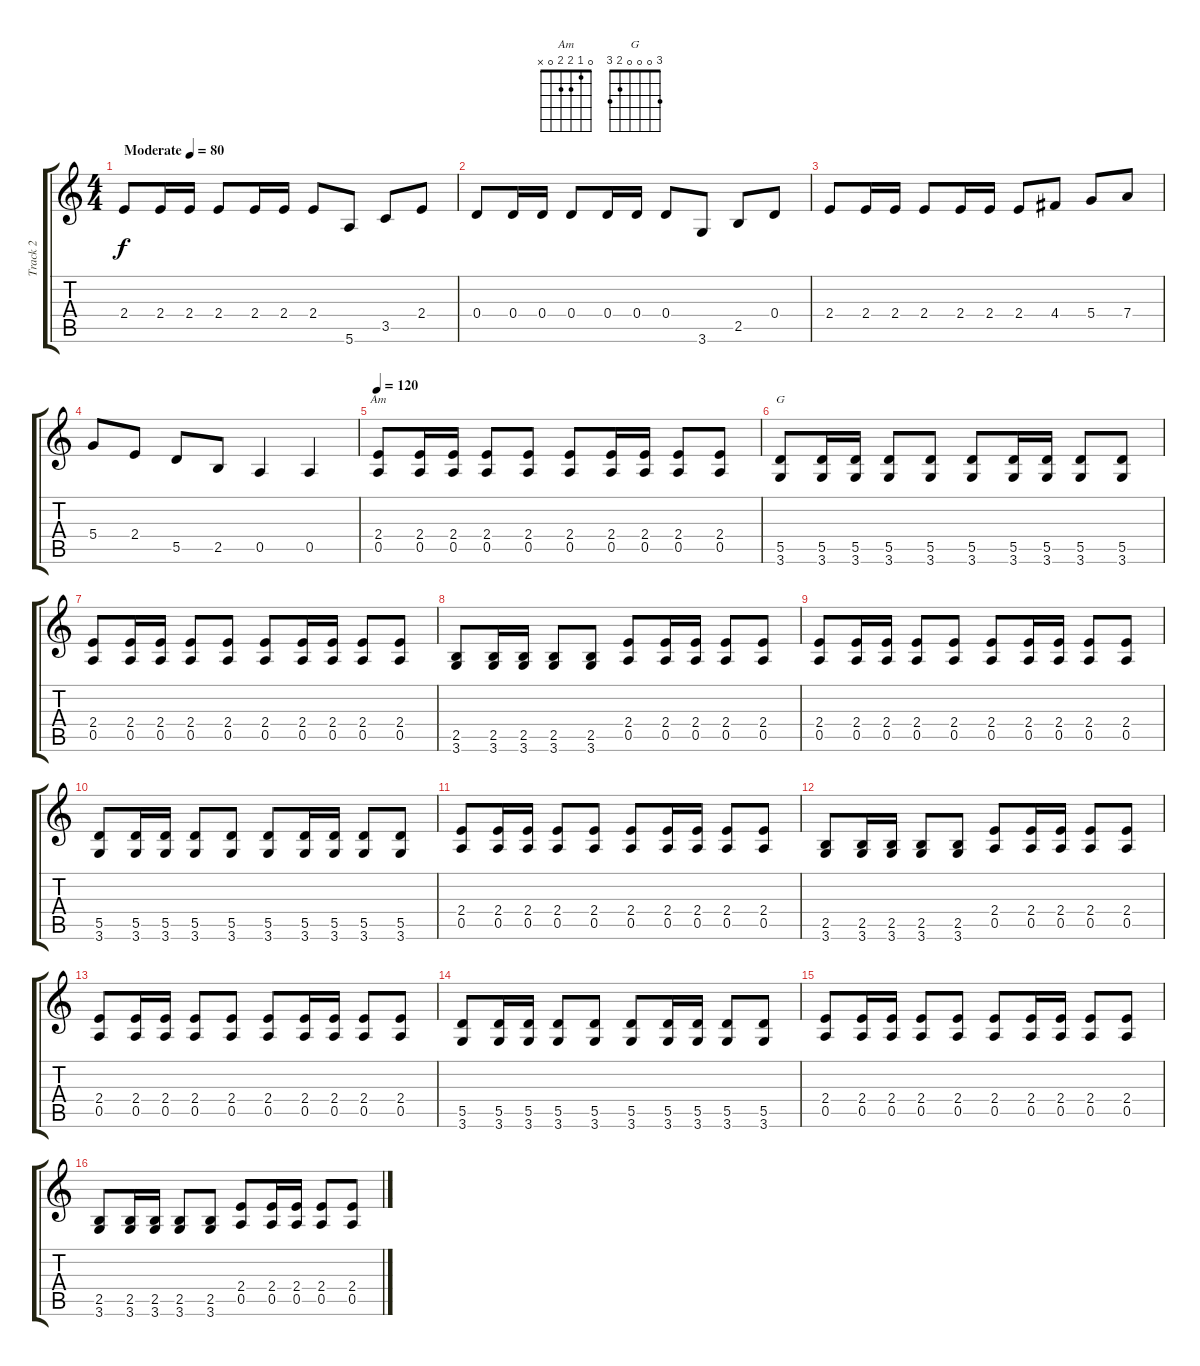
\track ("Track 2" "Track 2") {instrument acousticguitarsteel}
\staff {score tabs}
\tuning (E4 B3 G3 D3 A2 E2) {hide}
\chord ("Am" 0 1 2 2 0 x)
\chord ("G" 3 0 0 0 2 3)
\ts (4 4)
\tempo (80 "Moderate")
\clef g2
\ks c
2.4.8{dy f instrument acousticguitarsteel} 2.4.16 2.4.16 2.4.8 2.4.16 2.4.16 2.4.8 5.6.8 3.5.8 2.4.8 |
0.4.8 0.4.16 0.4.16 0.4.8 0.4.16 0.4.16 0.4.8 3.6.8 2.5.8 0.4.8 |
2.4.8 2.4.16 2.4.16 2.4.8 2.4.16 2.4.16 2.4.8 4.4.8 5.4.8 7.4.8 |
5.4.8 2.4.8 5.5.8 2.5.8 0.5.4 0.5.4 |
\tempo 120
(2.4 0.5).8{ch "Am"} (2.4 0.5).16 (2.4 0.5).16 (2.4 0.5).8 (2.4 0.5).8 (2.4 0.5).8 (2.4 0.5).16 (2.4 0.5).16 (2.4 0.5).8 (2.4 0.5).8 |
(5.5 3.6).8{ch "G"} (5.5 3.6).16 (5.5 3.6).16 (5.5 3.6).8 (5.5 3.6).8 (5.5 3.6).8 (5.5 3.6).16 (5.5 3.6).16 (5.5 3.6).8 (5.5 3.6).8 |
(2.4 0.5).8 (2.4 0.5).16 (2.4 0.5).16 (2.4 0.5).8 (2.4 0.5).8 (2.4 0.5).8 (2.4 0.5).16 (2.4 0.5).16 (2.4 0.5).8 (2.4 0.5).8 |
(2.5 3.6).8 (2.5 3.6).16 (2.5 3.6).16 (2.5 3.6).8 (2.5 3.6).8 (2.4 0.5).8 (2.4 0.5).16 (2.4 0.5).16 (2.4 0.5).8 (2.4 0.5).8 |
(2.4 0.5).8 (2.4 0.5).16 (2.4 0.5).16 (2.4 0.5).8 (2.4 0.5).8 (2.4 0.5).8 (2.4 0.5).16 (2.4 0.5).16 (2.4 0.5).8 (2.4 0.5).8 |
(5.5 3.6).8 (5.5 3.6).16 (5.5 3.6).16 (5.5 3.6).8 (5.5 3.6).8 (5.5 3.6).8 (5.5 3.6).16 (5.5 3.6).16 (5.5 3.6).8 (5.5 3.6).8 |
(2.4 0.5).8 (2.4 0.5).16 (2.4 0.5).16 (2.4 0.5).8 (2.4 0.5).8 (2.4 0.5).8 (2.4 0.5).16 (2.4 0.5).16 (2.4 0.5).8 (2.4 0.5).8 |
(2.5 3.6).8 (2.5 3.6).16 (2.5 3.6).16 (2.5 3.6).8 (2.5 3.6).8 (2.4 0.5).8 (2.4 0.5).16 (2.4 0.5).16 (2.4 0.5).8 (2.4 0.5).8 |
(2.4 0.5).8 (2.4 0.5).16 (2.4 0.5).16 (2.4 0.5).8 (2.4 0.5).8 (2.4 0.5).8 (2.4 0.5).16 (2.4 0.5).16 (2.4 0.5).8 (2.4 0.5).8 |
(5.5 3.6).8 (5.5 3.6).16 (5.5 3.6).16 (5.5 3.6).8 (5.5 3.6).8 (5.5 3.6).8 (5.5 3.6).16 (5.5 3.6).16 (5.5 3.6).8 (5.5 3.6).8 |
(2.4 0.5).8 (2.4 0.5).16 (2.4 0.5).16 (2.4 0.5).8 (2.4 0.5).8 (2.4 0.5).8 (2.4 0.5).16 (2.4 0.5).16 (2.4 0.5).8 (2.4 0.5).8 |
(2.5 3.6).8 (2.5 3.6).16 (2.5 3.6).16 (2.5 3.6).8 (2.5 3.6).8 (2.4 0.5).8 (2.4 0.5).16 (2.4 0.5).16 (2.4 0.5).8 (2.4 0.5).8
